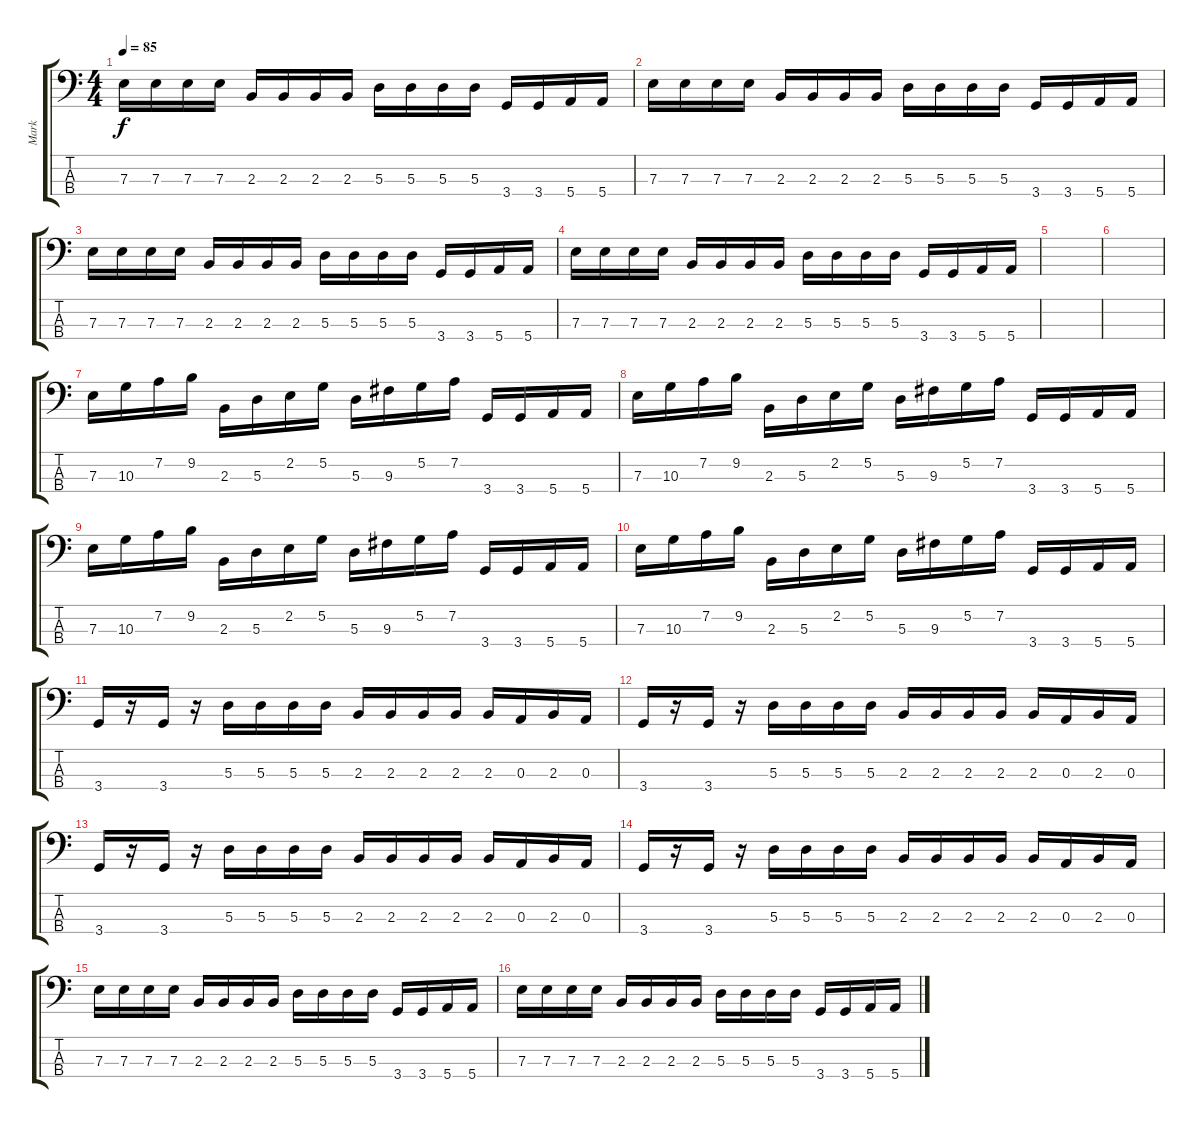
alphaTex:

\track ("Mark" "Mark") {instrument electricbassfinger}
\staff {score tabs}
\tuning (G2 D2 A1 E1) {hide}
\ts (4 4)
\tempo 85
\clef f4
\ks c
7.3.16{dy f} 7.3.16 7.3.16 7.3.16 2.3.16 2.3.16 2.3.16 2.3.16 5.3.16 5.3.16 5.3.16 5.3.16 3.4.16 3.4.16 5.4.16 5.4.16 |
7.3.16 7.3.16 7.3.16 7.3.16 2.3.16 2.3.16 2.3.16 2.3.16 5.3.16 5.3.16 5.3.16 5.3.16 3.4.16 3.4.16 5.4.16 5.4.16 |
7.3.16 7.3.16 7.3.16 7.3.16 2.3.16 2.3.16 2.3.16 2.3.16 5.3.16 5.3.16 5.3.16 5.3.16 3.4.16 3.4.16 5.4.16 5.4.16 |
7.3.16 7.3.16 7.3.16 7.3.16 2.3.16 2.3.16 2.3.16 2.3.16 5.3.16 5.3.16 5.3.16 5.3.16 3.4.16 3.4.16 5.4.16 5.4.16 |
|
|
7.3.16 10.3.16 7.2.16 9.2.16 2.3.16 5.3.16 2.2.16 5.2.16 5.3.16 9.3.16 5.2.16 7.2.16 3.4.16 3.4.16 5.4.16 5.4.16 |
7.3.16 10.3.16 7.2.16 9.2.16 2.3.16 5.3.16 2.2.16 5.2.16 5.3.16 9.3.16 5.2.16 7.2.16 3.4.16 3.4.16 5.4.16 5.4.16 |
7.3.16 10.3.16 7.2.16 9.2.16 2.3.16 5.3.16 2.2.16 5.2.16 5.3.16 9.3.16 5.2.16 7.2.16 3.4.16 3.4.16 5.4.16 5.4.16 |
7.3.16 10.3.16 7.2.16 9.2.16 2.3.16 5.3.16 2.2.16 5.2.16 5.3.16 9.3.16 5.2.16 7.2.16 3.4.16 3.4.16 5.4.16 5.4.16 |
3.4.16 r.16 3.4.16 r.16 5.3.16 5.3.16 5.3.16 5.3.16 2.3.16 2.3.16 2.3.16 2.3.16 2.3.16 0.3.16 2.3.16 0.3.16 |
3.4.16 r.16 3.4.16 r.16 5.3.16 5.3.16 5.3.16 5.3.16 2.3.16 2.3.16 2.3.16 2.3.16 2.3.16 0.3.16 2.3.16 0.3.16 |
3.4.16 r.16 3.4.16 r.16 5.3.16 5.3.16 5.3.16 5.3.16 2.3.16 2.3.16 2.3.16 2.3.16 2.3.16 0.3.16 2.3.16 0.3.16 |
3.4.16 r.16 3.4.16 r.16 5.3.16 5.3.16 5.3.16 5.3.16 2.3.16 2.3.16 2.3.16 2.3.16 2.3.16 0.3.16 2.3.16 0.3.16 |
7.3.16 7.3.16 7.3.16 7.3.16 2.3.16 2.3.16 2.3.16 2.3.16 5.3.16 5.3.16 5.3.16 5.3.16 3.4.16 3.4.16 5.4.16 5.4.16 |
7.3.16 7.3.16 7.3.16 7.3.16 2.3.16 2.3.16 2.3.16 2.3.16 5.3.16 5.3.16 5.3.16 5.3.16 3.4.16 3.4.16 5.4.16 5.4.16
